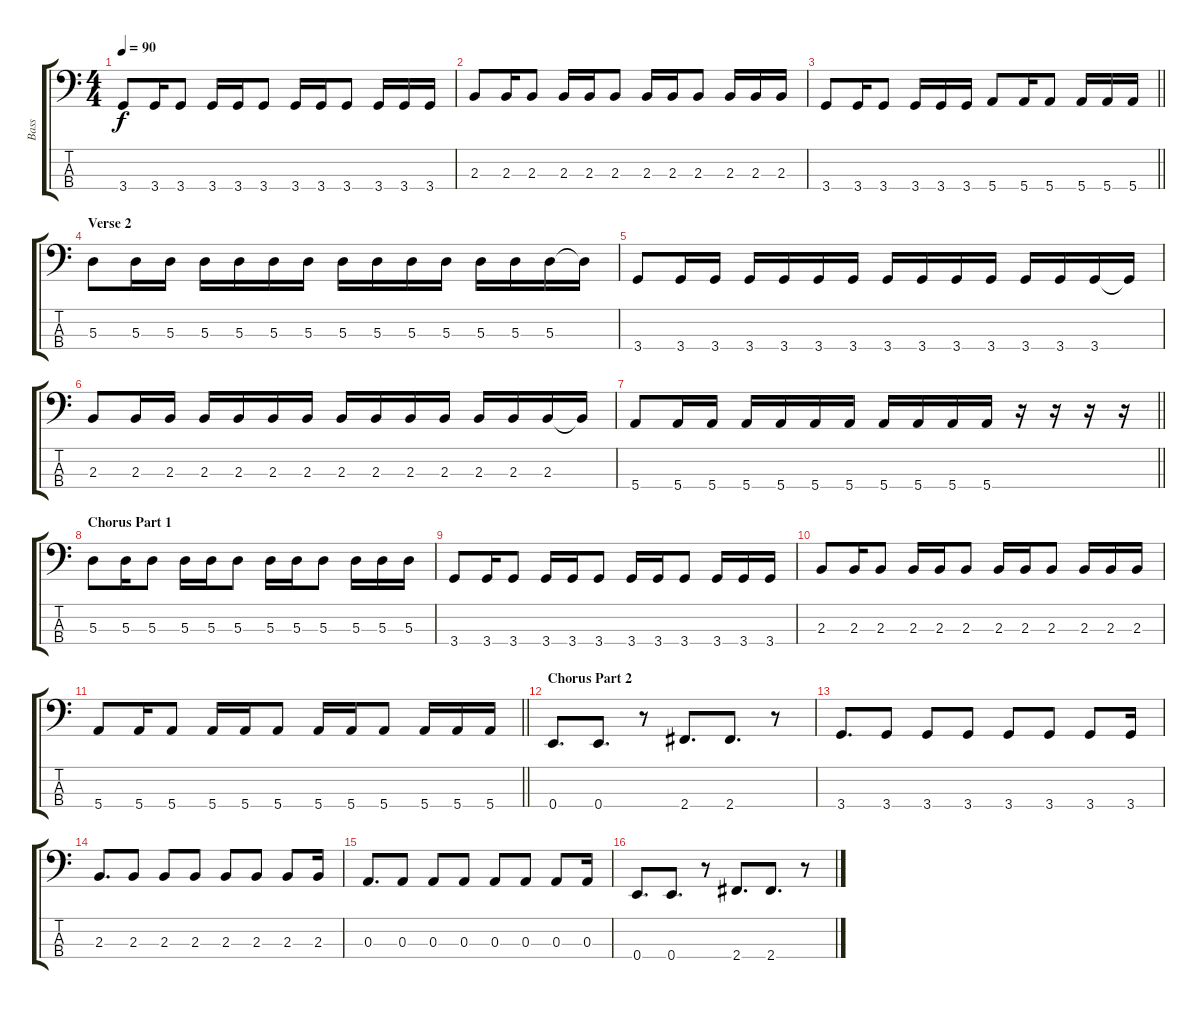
\track ("Bass" "Bass") {instrument electricbasspick}
\staff {score tabs}
\tuning (G2 D2 A1 E1) {hide}
\ts (4 4)
\tempo 90
\clef f4
\ks c
3.4.8{dy f} 3.4.16 3.4.8 3.4.16 3.4.16 3.4.8 3.4.16 3.4.16 3.4.8 3.4.16 3.4.16 3.4.16 |
2.3.8 2.3.16 2.3.8 2.3.16 2.3.16 2.3.8 2.3.16 2.3.16 2.3.8 2.3.16 2.3.16 2.3.16 |
\barLineRight lightlight
3.4.8 3.4.16 3.4.8 3.4.16 3.4.16 3.4.16 5.4.8 5.4.16 5.4.8 5.4.16 5.4.16 5.4.16 |
\section ("" "Verse 2")
5.3.8 5.3.16 5.3.16 5.3.16 5.3.16 5.3.16 5.3.16 5.3.16 5.3.16 5.3.16 5.3.16 5.3.16 5.3.16 5.3.16 5.3{t}.16 |
3.4.8 3.4.16 3.4.16 3.4.16 3.4.16 3.4.16 3.4.16 3.4.16 3.4.16 3.4.16 3.4.16 3.4.16 3.4.16 3.4.16 3.4{t}.16 |
2.3.8 2.3.16 2.3.16 2.3.16 2.3.16 2.3.16 2.3.16 2.3.16 2.3.16 2.3.16 2.3.16 2.3.16 2.3.16 2.3.16 2.3{t}.16 |
\barLineRight lightlight
5.4.8 5.4.16 5.4.16 5.4.16 5.4.16 5.4.16 5.4.16 5.4.16 5.4.16 5.4.16 5.4.16 r.16 r.16 r.16 r.16 |
\section ("" "Chorus Part 1")
5.3.8 5.3.16 5.3.8 5.3.16 5.3.16 5.3.8 5.3.16 5.3.16 5.3.8 5.3.16 5.3.16 5.3.16 |
3.4.8 3.4.16 3.4.8 3.4.16 3.4.16 3.4.8 3.4.16 3.4.16 3.4.8 3.4.16 3.4.16 3.4.16 |
2.3.8 2.3.16 2.3.8 2.3.16 2.3.16 2.3.8 2.3.16 2.3.16 2.3.8 2.3.16 2.3.16 2.3.16 |
\barLineRight lightlight
5.4.8 5.4.16 5.4.8 5.4.16 5.4.16 5.4.8 5.4.16 5.4.16 5.4.8 5.4.16 5.4.16 5.4.16 |
\section ("" "Chorus Part 2")
0.4.8{d} 0.4.8{d} r.8 2.4.8{d} 2.4.8{d} r.8 |
3.4.8{d} 3.4.8 3.4.8 3.4.8 3.4.8 3.4.8 3.4.8 3.4.16 |
2.3.8{d} 2.3.8 2.3.8 2.3.8 2.3.8 2.3.8 2.3.8 2.3.16 |
0.3.8{d} 0.3.8 0.3.8 0.3.8 0.3.8 0.3.8 0.3.8 0.3.16 |
0.4.8{d} 0.4.8{d} r.8 2.4.8{d} 2.4.8{d} r.8
